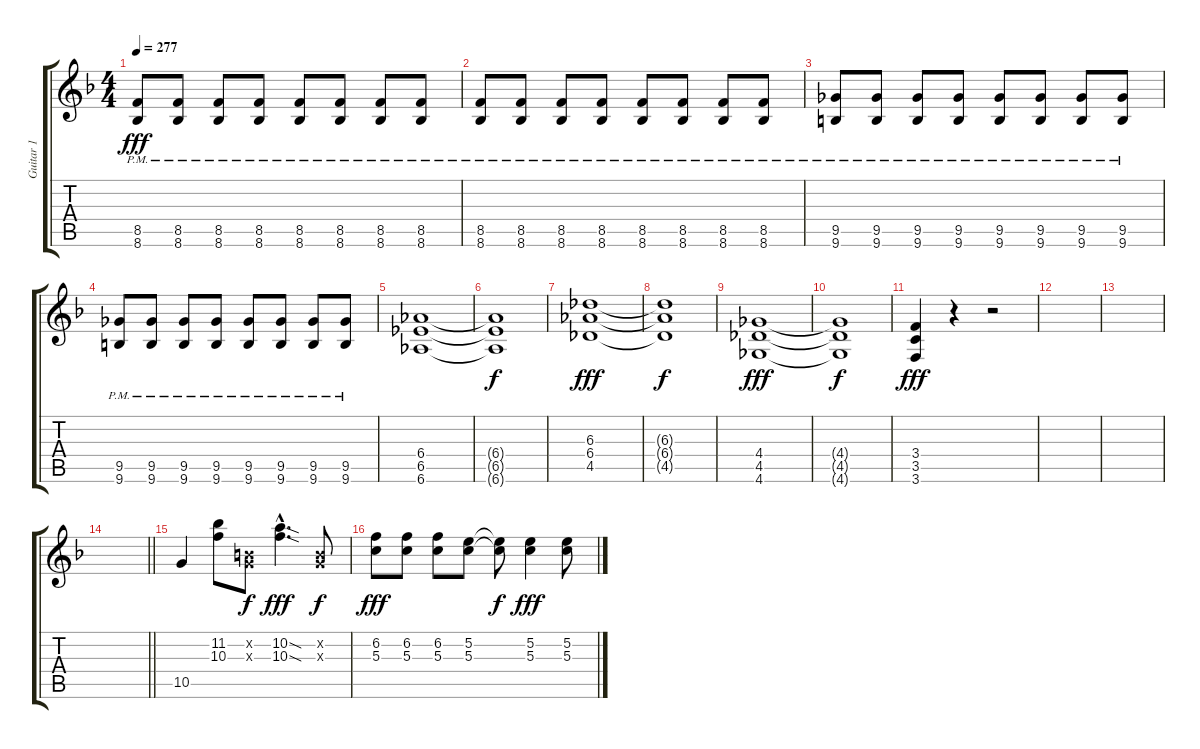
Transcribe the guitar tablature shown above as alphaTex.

\track ("Guitar 1" "Guitar 1") {instrument distortionguitar}
\staff {score tabs}
\tuning (E4 B3 G3 D3 A2 D2) {hide}
\ts (4 4)
\tempo 277
\clef g2
\ks f
(8.5{pm} 8.6{pm}).8{dy fff} (8.5{pm} 8.6{pm}).8 (8.5{pm} 8.6{pm}).8 (8.5{pm} 8.6{pm}).8 (8.5{pm} 8.6{pm}).8 (8.5{pm} 8.6{pm}).8 (8.5{pm} 8.6{pm}).8 (8.5{pm} 8.6{pm}).8 |
(8.5{pm} 8.6{pm}).8 (8.5{pm} 8.6{pm}).8 (8.5{pm} 8.6{pm}).8 (8.5{pm} 8.6{pm}).8 (8.5{pm} 8.6{pm}).8 (8.5{pm} 8.6{pm}).8 (8.5{pm} 8.6{pm}).8 (8.5{pm} 8.6{pm}).8 |
(9.5{pm} 9.6{pm}).8 (9.5{pm} 9.6{pm}).8 (9.5{pm} 9.6{pm}).8 (9.5{pm} 9.6{pm}).8 (9.5{pm} 9.6{pm}).8 (9.5{pm} 9.6{pm}).8 (9.5{pm} 9.6{pm}).8 (9.5{pm} 9.6{pm}).8 |
(9.5{pm} 9.6{pm}).8 (9.5{pm} 9.6{pm}).8 (9.5{pm} 9.6{pm}).8 (9.5{pm} 9.6{pm}).8 (9.5{pm} 9.6{pm}).8 (9.5{pm} 9.6{pm}).8 (9.5{pm} 9.6{pm}).8 (9.5{pm} 9.6{pm}).8 |
(6.4 6.5 6.6).1 |
(6.4{t} 6.5{t} 6.6{t}).1{dy f} |
(6.3 6.4 4.5).1{dy fff} |
(6.3{t} 6.4{t} 4.5{t}).1{dy f} |
(4.4 4.5 4.6).1{dy fff} |
(4.4{t} 4.5{t} 4.6{t}).1{dy f} |
(3.4 3.5 3.6).4{dy fff} r.4 r.2 |
|
|
\barLineRight lightlight
|
10.5.4 (11.2 10.3).8 (0.2{x} 0.3{x}).8{dy f} (10.2{sod hac} 10.3{sod hac}).4{d dy fff} (0.2{x} 0.3{x}).8{dy f} |
(6.2 5.3).8{dy fff} (6.2 5.3).8 (6.2 5.3).8 (5.2 5.3).8 (5.2{t} 5.3{t}).8{dy f} (5.2 5.3).4{dy fff} (5.2 5.3).8
